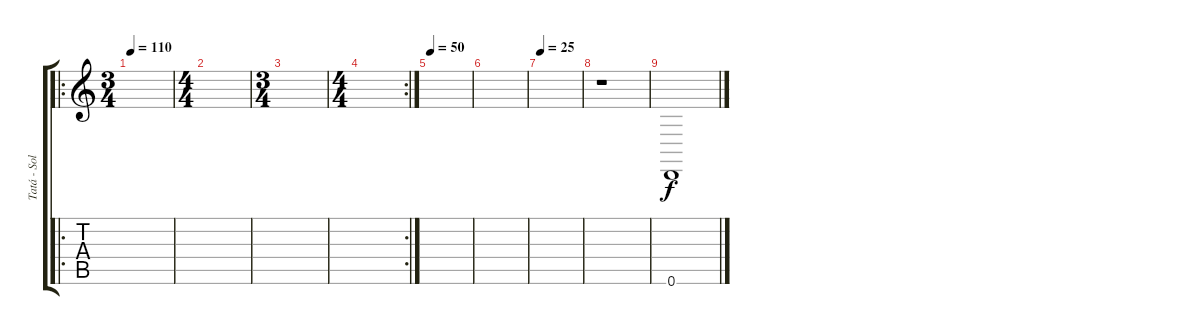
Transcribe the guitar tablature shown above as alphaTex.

\track ("Tatá - Solo" "Tatá - Sol") {instrument honkytonkpiano}
\staff {score tabs}
\tuning (D4 A3 F3 C3 G2 D2) {hide}
\ro
\ts (3 4)
\tempo 110
\clef g2
\ks c
|
\ts (4 4)
|
\ts (3 4)
|
\rc 2
\ts (4 4)
|
\tempo 50
|
|
\tempo 25
|
r.1 |
0.6.1{dy f}
